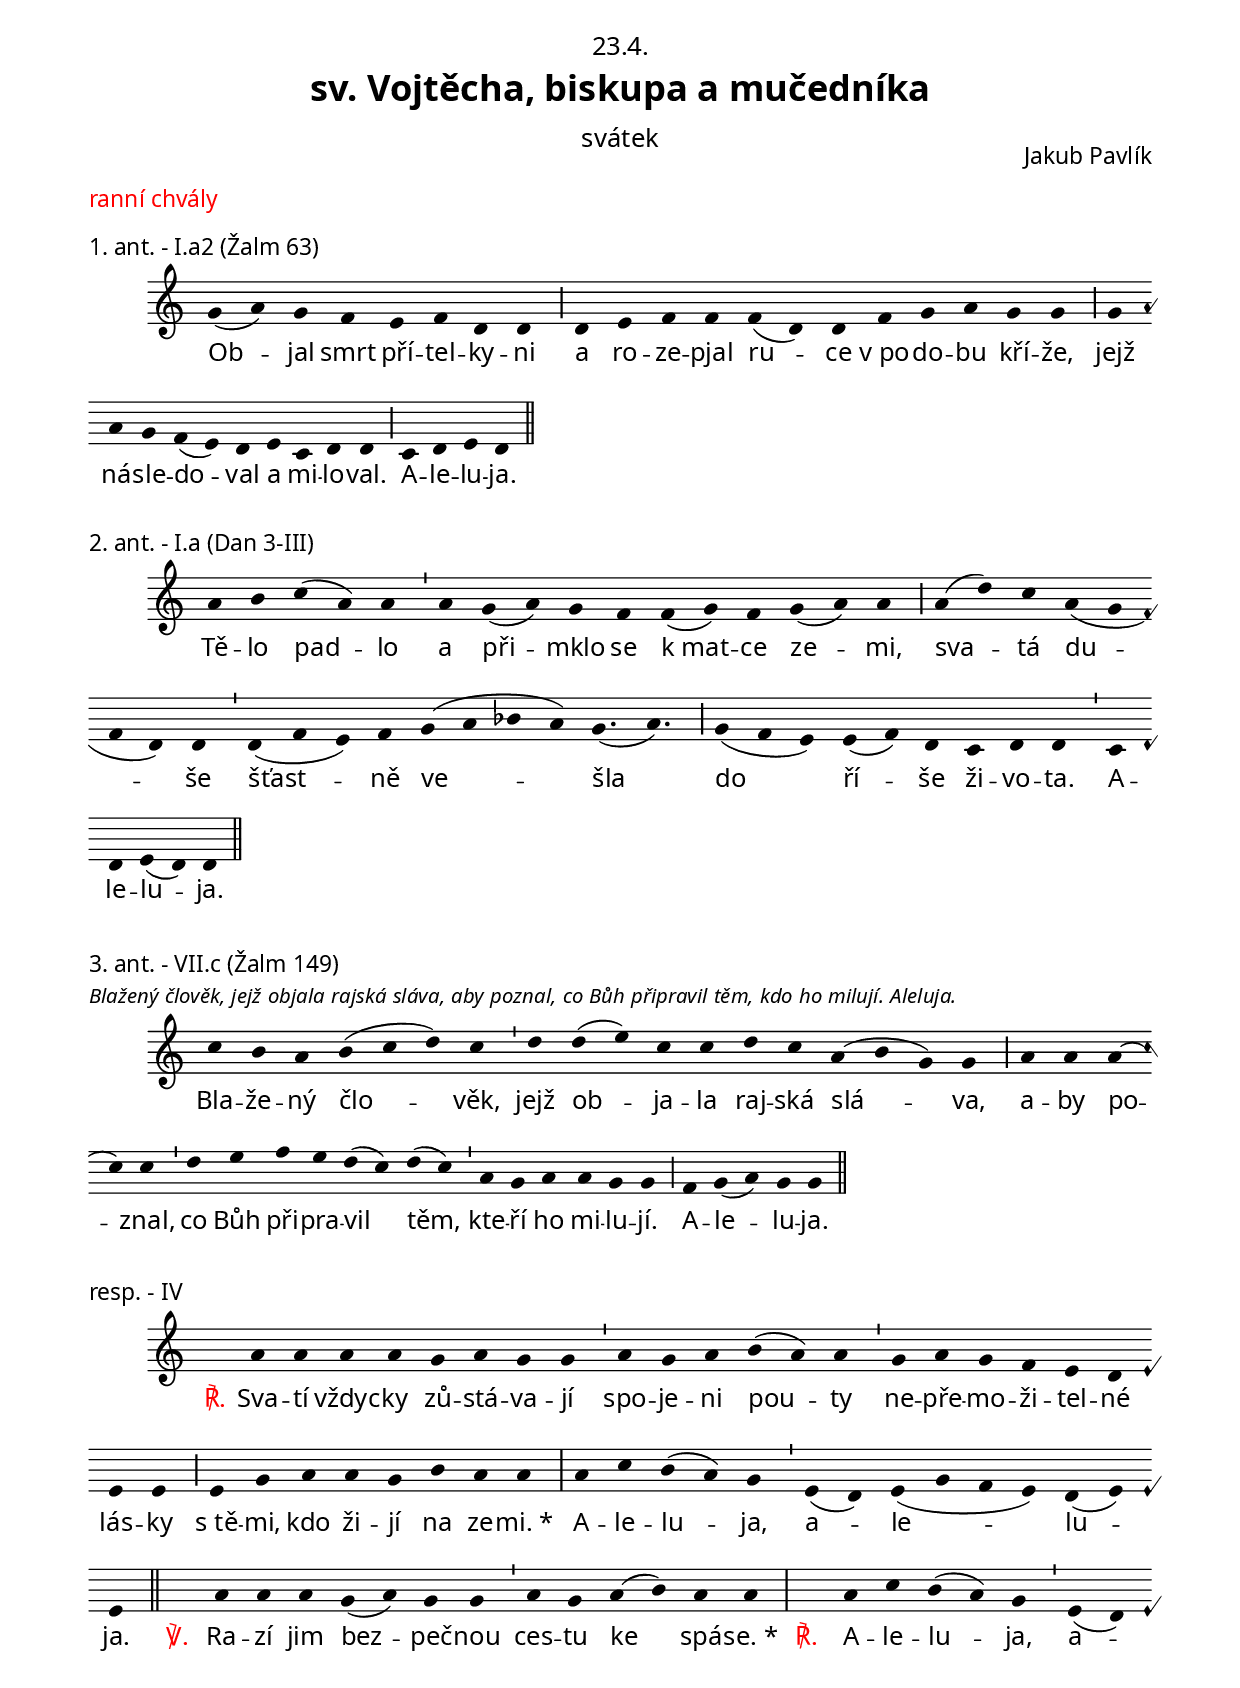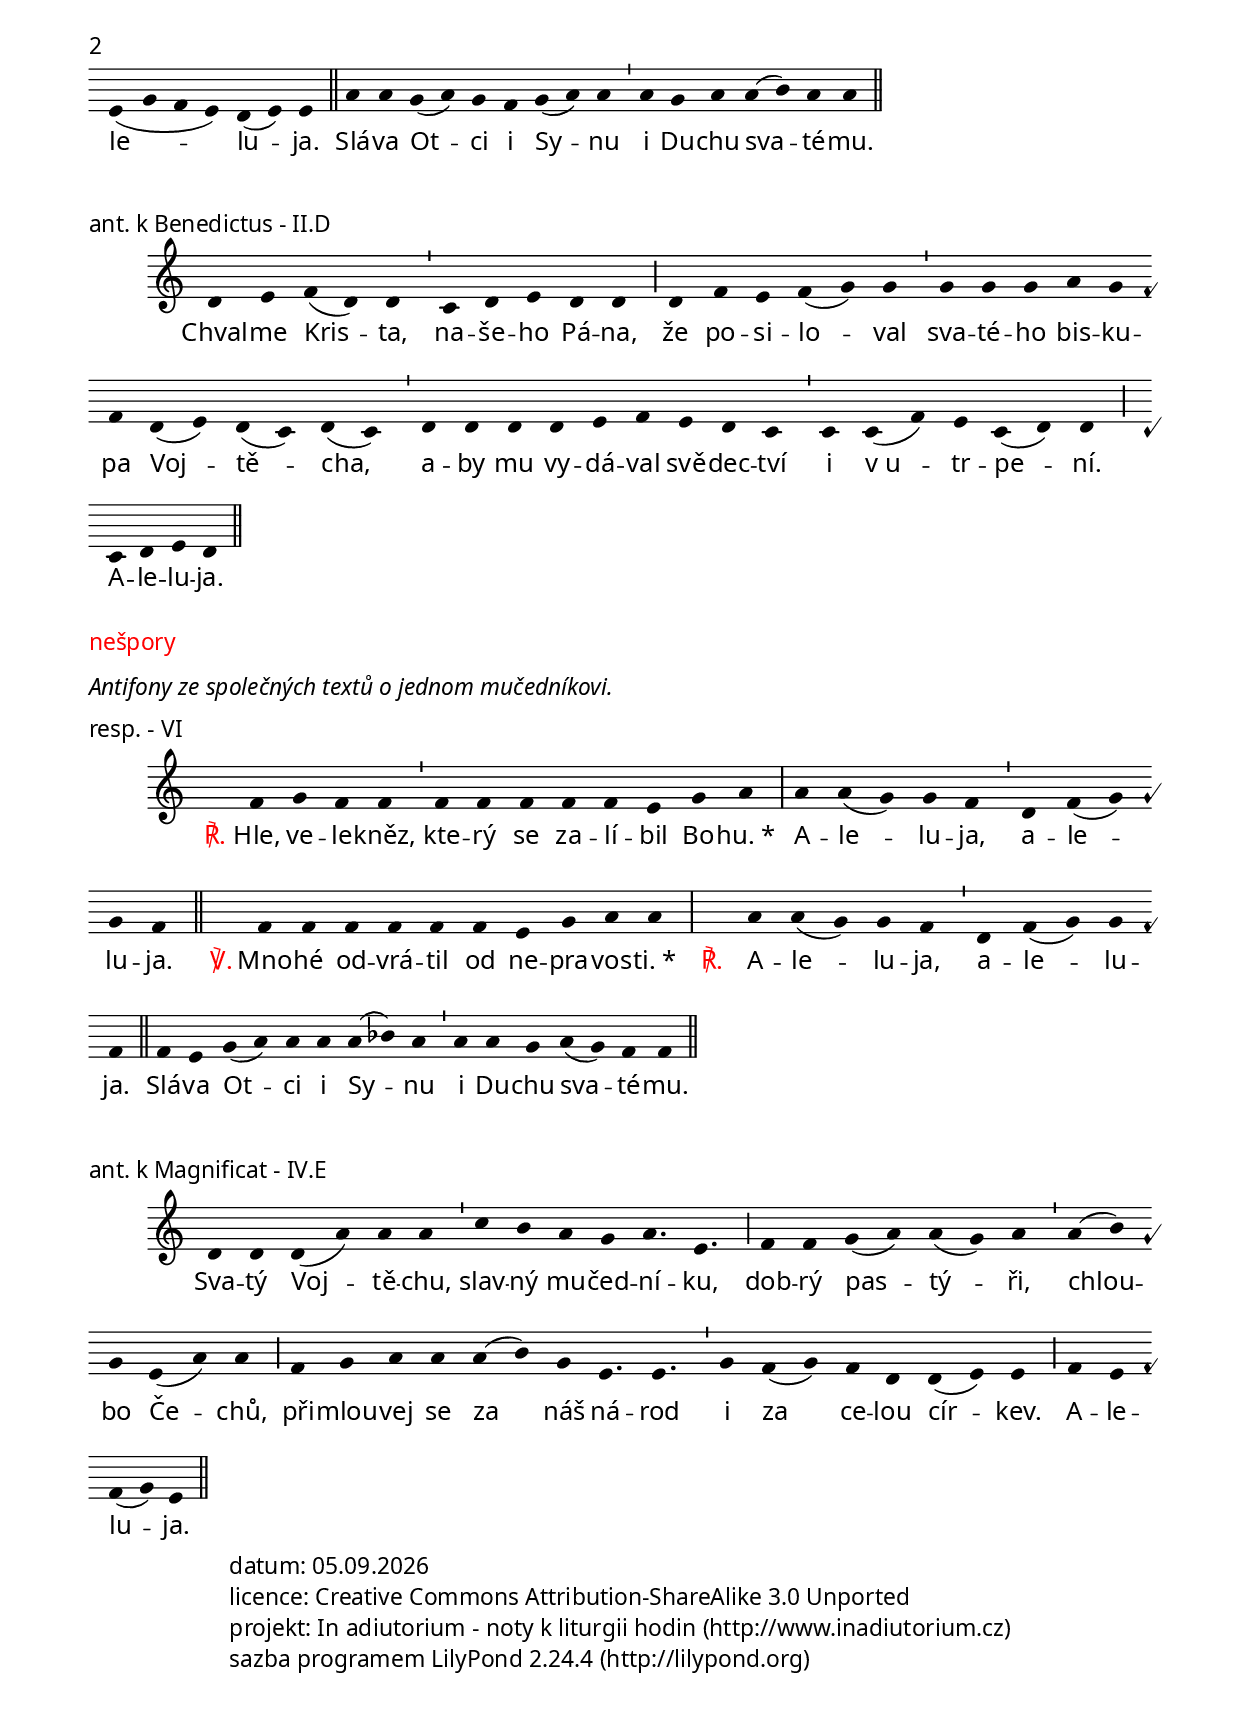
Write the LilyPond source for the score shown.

\version "2.15.39"

\include "../spolecne.ly"
\include "../dilyresponsorii.ly"

\header {
  title = \markup\titleSvatek
            "sv. Vojtěcha, biskupa a mučedníka"
            "svátek"
            23.4.
  composer = "Jakub Pavlík"
}

\markup {\nadpisHodinka {"ranní chvály"}}

\score {
  \relative c'' {
    \choralniRezim
    g4( a) g f e f d d \barMaior
    d e f f f( d) d f g a g g \barMaior
    g4 a g f( e) d e c d d \barMaior
    c d e d \barFinalis
  }
  \addlyrics {
    Ob -- jal smrt pří -- tel -- ky -- ni
    a ro -- ze -- pjal ru -- ce v_po -- do -- bu kří -- že,
    jejž ná -- sle -- do -- val a mi -- lo -- val.
    A -- le -- lu -- ja.
  }
  \header {
    quid = "1. ant."
    modus = "I"
    differentia = "a2"
    psalmus = "Žalm 63"
    id = "rch-a1"
    piece = \markup {\sestavTitulek}
  }
}

\score {
  \relative c'' {
    \choralniRezim
    a4 b c( a) a \barMin a g( a) g f f( g) f g( a) a \barMaior
    a( d) c a( g f d) d \barMin d( f e) f g( a bes a) g4.( a) \barMaior
    g4( f e) e( f) d c d d \barMin
    c d e( d) d \barFinalis
  }
  \addlyrics {
    Tě -- lo pad -- lo a při -- mklo se k_mat -- ce ze -- mi,
    sva -- tá du -- še šťast -- ně ve -- šla
    do ří -- še ži -- vo -- ta.
    A -- le -- lu -- ja.
  }
  \header {
    quid = "2. ant."
    modus = "I"
    differentia = "a"
    psalmus = "Dan 3-III"
    placet = "zbytečně velký rozsah?"
    id = "rch-a2"
    piece = \markup {\sestavTitulek}
  }
}

\score {
  \relative c'' {
    \choralniRezim
    c4 b a b( c d) c \barMin
    d d( e) c c d c a( b g) g \barMaior
    a a a( c) c \barMin
    d e f e d( c) d( c) \barMin
    a g a a g g \barMaior
    f g( a) g g \barFinalis
  }
  \addlyrics {
    Bla -- že -- ný člo -- věk,
    jejž ob -- ja -- la raj -- ská slá -- va,
    a -- by po -- znal,
    % potreboval jsem slabiku, zamenil jsem "kdo" za "kteri":
    co Bůh při -- pra -- vil těm,
    kte -- ří ho mi -- lu -- jí.
    A -- le -- lu -- ja.
  }
  \header {
    textus_approbatus = "Blažený člověk, jejž objala rajská sláva,
    aby poznal, co Bůh připravil těm, kdo ho milují. Aleluja."
    quid = "3. ant."
    modus = "VII"
    differentia = "c"
    psalmus = "Žalm 149"
    id = "rch-a3"
    piece = \markup {\sestavTitulek}
  }
}

\score {
  \relative c'' {
    \choralniRezim

    % R
    \neviditelna a
    a4 a a a g a g g \barMin
    a g a b( a) a \barMin
    g a g f e d e e \barMaior
    e g a a g b a a \barMax
    a c b( a) g \barMin e( d) e( g f e) d( e) e \barFinalis
    % V
    \neviditelna e
    a a a g( a) g g \barMin
    a g a( b) a a \barMax
    % R
    \neviditelna e
    a c b( a) g \barMin e( d) e( g f e) d( e) e \barFinalis
    % Slava
    a a g( a) g f g( a) a \barMin
    a g a a( b) a a \barFinalis
  }
  \addlyrics {
    \Response Sva -- tí vždyc -- ky zů -- stá -- va -- jí
    spo -- je -- ni pou -- ty
    ne -- pře -- mo -- ži -- tel -- né lás -- ky
    s_tě -- mi, kdo ži -- jí na ze -- mi._*
    \textRespAleluja
    \Verse Ra -- zí jim bez -- peč -- nou
    ces -- tu ke spá -- se._*
    \Response \textRespAleluja
    \textRespDoxologie
  }
  \header {
    quid = "resp."
    modus = "IV"
    id = "rch-r"
    piece = \markup {\sestavTitulekResp}
  }
}

\score {
  \relative c' {
    \choralniRezim
    d4 e f( d) d \barMin
    c d e d d \barMaior
    d f e f( g) g \barMin
    g g g a g f d( e) d( c) d( c) \barMin
    d d d d e f e d c \barMin
    c c( f) e c( d) d \barMaior
    c d e d \barFinalis
  }
  \addlyrics {
    Chval -- me Kris -- ta,
    na -- še -- ho Pá -- na,
    že po -- si -- lo -- val
    sva -- té -- ho bis -- ku -- pa Voj -- tě -- cha,
    a -- by mu vy -- dá -- val svě -- dec -- tví
    i v_u -- tr -- pe -- ní.
    A -- le -- lu -- ja.
  }
  \header {
    quid = "ant. k Benedictus"
    modus = "II"
    differentia = "D"
    psalmus = ""
    id = "rch-aben"
    piece = \markup {\sestavTitulekBezZalmu}
  }
}

\markup {\nadpisHodinka {"nešpory"}}

\markup\italic{Antifony ze společných textů o jednom mučedníkovi.}

\score {
  \relative c' {
    \choralniRezim

    % R
    \neviditelna f
    f4 g f f \barMin f f f f f e g a \barMax
    \respVIalelujaResponsum \barFinalis
    % V
    \neviditelna f
    f4 f f f f f e g a a \barMax
    % R
    \neviditelna a
    \respVIalelujaResponsum \barFinalis
    % Slava
    \respVIalelujaDoxologie \barFinalis
  }
  \addlyrics {
    \Response Hle, ve -- le -- kněz, kte -- rý se za -- lí -- bil Bo -- hu._*
    \textRespAleluja
    \Verse Mno -- hé od -- vrá -- til od ne -- pra -- vos -- ti._*
    \Response \textRespAleluja
    \textRespDoxologie
  }
  \header {
    quid = "resp."
    modus = "VI"
    id = "ne-r"
    piece = \markup {\sestavTitulekResp}
  }
}

\score {
  \relative c' {
    \choralniRezim
    d4 d d( a') a a \barMin c b a g a4. e \barMaior
    f4 f g( a) a( g) a \barMin a( b) g e( a) a \barMaior
    f4 g a a a( b) g e4. e \barMin
    g4 f( g) f d d( e) e \barMaior
    f e f( g) e \barFinalis
  }
  \addlyrics {
    Sva -- tý Voj -- tě -- chu, slav -- ný mu -- čed -- ní -- ku,
    dob -- rý pas -- tý -- ři, chlou -- bo Če -- chů,
    při -- mlou -- vej se za náš ná -- rod
    i za ce -- lou cír -- kev.
    A -- le -- lu -- ja.
  }
  \header {
    quid = "ant. k Magnificat"
    modus = "IV"
    differentia = "E"
    psalmus = ""
    id = "ne-amag"
    piece = \markup {\sestavTitulekBezZalmu}
  }
}